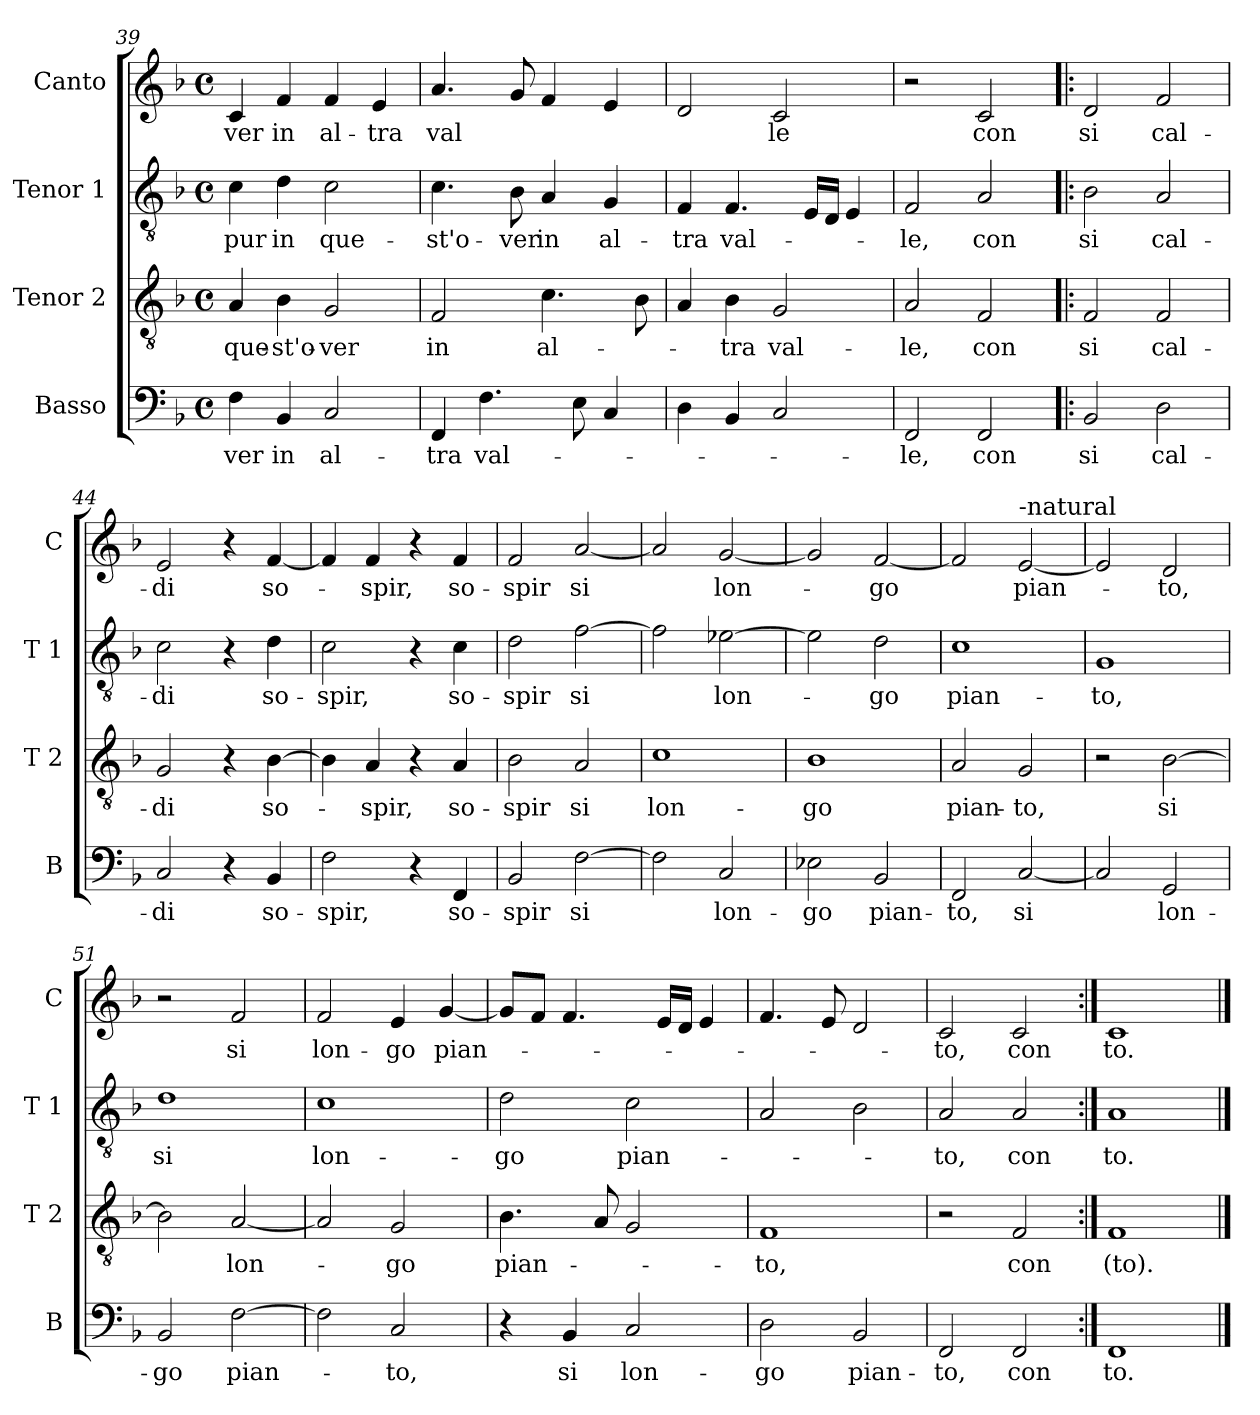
**kern	**text	**kern	**text	**kern	**text	**kern	**text
*part4	*part4	*part3	*part3	*part2	*part2	*part1	*part1
*staff4	*staff4	*staff3	*staff3	*staff2	*staff2	*staff1	*staff1
*I"Basso	*	*I"Tenor 2	*	*I"Tenor 1	*	*I"Canto	*
*I'B	*	*I'T 2	*	*I'T 1	*	*I'C	*
*clefF4	*	*clefGv2	*	*clefGv2	*	*clefG2	*
*k[b-]	*	*k[b-]	*	*k[b-]	*	*k[b-]	*
*F:	*	*F:	*	*F:	*	*F:	*
*M4/4	*	*M4/4	*	*M4/4	*	*M4/4	*
*met(c)	*	*met(c)	*	*met(c)	*	*met(c)	*
=39	=39	=39	=39	=39	=39	=39	=39
!	!LO:LY:b	!	!LO:LY:b	!	!LO:LY:b	!	!LO:LY:b
4F\	-ver	4A/	que-	4c\	pur	4c/	-ver
!	!LO:LY:b	!	!LO:LY:b	!	!LO:LY:b	!	!LO:LY:b
4BB-/	in	4B-\	-st'o-	4d\	in	4f/	in
!	!LO:LY:b	!	!LO:LY:b	!	!LO:LY:b	!	!LO:LY:b
2C/	al-	2G/	-ver	2c\	que-	4f/	al-
!	!	!	!	!	!	!	!LO:LY:b
.	.	.	.	.	.	4e/	-tra
=40	=40	=40	=40	=40	=40	=40	=40
!	!LO:LY:b	!	!LO:LY:b	!	!LO:LY:b	!	!LO:LY:b
4FF/	-tra	2F/	in	4.c\	-st'o-	4.a/	val
!	!LO:LY:b	!	!	!	!	!	!
4.F\	val-	.	.	.	.	.	.
!	!	!	!	!	!LO:LY:b	!	!
.	.	.	.	8B-\	-ver	8g/	.
!	!	!	!LO:LY:b	!	!LO:LY:b	!	!
.	.	4.c\	al-	4A/	in	4f/	.
8E\	.	.	.	.	.	.	.
!	!	!	!	!	!LO:LY:b	!	!
4C/	.	.	.	4G/	al-	4e/	.
.	.	8B-\	.	.	.	.	.
=41	=41	=41	=41	=41	=41	=41	=41
!	!	!	!	!	!LO:LY:b	!	!
4D\	.	4A/	.	4F/	-tra	2d/	.
!	!	!	!LO:LY:b	!	!LO:LY:b	!	!
4BB-/	.	4B-\	-tra	4.F/	val-	.	.
!	!	!	!LO:LY:b	!	!	!	!LO:LY:b
2C/	.	2G/	val-	.	.	2c/	le
.	.	.	.	16E/LL	.	.	.
.	.	.	.	16D/JJ	.	.	.
.	.	.	.	4E/	.	.	.
=42	=42	=42	=42	=42	=42	=42	=42
!	!LO:LY:b	!	!LO:LY:b	!	!LO:LY:b	!	!
2FF/	-le,	2A/	-le,	2F/	-le,	2r	.
!	!LO:LY:b	!	!LO:LY:b	!	!LO:LY:b	!	!LO:LY:b
2FF/	con	2F/	con	2A/	con	2c/	con
=43!|:	=43!|:	=43!|:	=43!|:	=43!|:	=43!|:	=43!|:	=43!|:
!	!LO:LY:b	!	!LO:LY:b	!	!LO:LY:b	!	!LO:LY:b
2BB-/	si	2F/	si	2B-\	si	2d/	si
!	!LO:LY:b	!	!LO:LY:b	!	!LO:LY:b	!	!LO:LY:b
2D\	cal-	2F/	cal-	2A/	cal-	2f/	cal-
!!LO:LB:g=z
=44	=44	=44	=44	=44	=44	=44	=44
!	!LO:LY:b	!	!LO:LY:b	!	!LO:LY:b	!	!LO:LY:b
2C/	-di	2G/	-di	2c\	-di	2e/	-di
4r	.	4r	.	4r	.	4r	.
!	!LO:LY:b	!	!LO:LY:b	!	!LO:LY:b	!	!LO:LY:b
4BB-/	so-	[4B-\	so-	4d\	so-	[4f/	so-
=45	=45	=45	=45	=45	=45	=45	=45
!	!LO:LY:b	!	!	!	!LO:LY:b	!	!
2F\	-spir,	4B-\]	.	2c\	-spir,	4f/]	.
!	!	!	!LO:LY:b	!	!	!	!LO:LY:b
.	.	4A/	-spir,	.	.	4f/	-spir,
4r	.	4r	.	4r	.	4r	.
!	!LO:LY:b	!	!LO:LY:b	!	!LO:LY:b	!	!LO:LY:b
4FF/	so-	4A/	so-	4c\	so-	4f/	so-
=46	=46	=46	=46	=46	=46	=46	=46
!	!LO:LY:b	!	!LO:LY:b	!	!LO:LY:b	!	!LO:LY:b
2BB-/	-spir	2B-\	-spir	2d\	-spir	2f/	-spir
!	!LO:LY:b	!	!LO:LY:b	!	!LO:LY:b	!	!LO:LY:b
[2F\	si	2A/	si	[2f\	si	[2a/	si
=47	=47	=47	=47	=47	=47	=47	=47
!	!	!	!LO:LY:b	!	!	!	!
2F\]	.	1c	lon-	2f\]	.	2a/]	.
!	!LO:LY:b	!	!	!	!LO:LY:b	!	!LO:LY:b
2C/	lon-	.	.	[2e-X\	lon-	[2g/	lon-
=48	=48	=48	=48	=48	=48	=48	=48
!	!LO:LY:b	!	!LO:LY:b	!	!	!	!
2E-X\	-go	1B-	-go	2e-\]	.	2g/]	.
!	!LO:LY:b	!	!	!	!LO:LY:b	!	!LO:LY:b
2BB-/	pian-	.	.	2d\	-go	[2f/	-go
=49	=49	=49	=49	=49	=49	=49	=49
!	!LO:LY:b	!	!LO:LY:b	!	!LO:LY:b	!	!
2FF/	-to,	2A/	pian-	1c	pian-	2f/]	.
!	!	!	!	!	!	!LO:TX:a:t=-natural	!
!	!LO:LY:b	!	!LO:LY:b	!	!	!	!LO:LY:b
[2C/	si	2G/	-to,	.	.	[2e/	pian-
=50	=50	=50	=50	=50	=50	=50	=50
!	!	!	!	!	!LO:LY:b	!	!
2C/]	.	2r	.	1G	-to,	2e/]	.
!	!LO:LY:b	!	!LO:LY:b	!	!	!	!LO:LY:b
2GG/	lon-	[2B-\	si	.	.	2d/	-to,
!!LO:LB:g=z
=51	=51	=51	=51	=51	=51	=51	=51
!	!LO:LY:b	!	!	!	!LO:LY:b	!	!
2BB-/	-go	2B-\]	.	1d	si	2r	.
!	!LO:LY:b	!	!LO:LY:b	!	!	!	!LO:LY:b
[2F\	pian-	[2A/	lon-	.	.	2f/	si
=52	=52	=52	=52	=52	=52	=52	=52
!	!	!	!	!	!LO:LY:b	!	!LO:LY:b
2F\]	.	2A/]	.	1c	lon-	2f/	lon-
!	!LO:LY:b	!	!LO:LY:b	!	!	!	!LO:LY:b
2C/	-to,	2G/	-go	.	.	4e/	-go
!	!	!	!	!	!	!	!LO:LY:b
.	.	.	.	.	.	[4g/	pian-
=53	=53	=53	=53	=53	=53	=53	=53
!	!	!	!LO:LY:b	!	!LO:LY:b	!	!
4r	.	4.B-\	pian-	2d\	-go	8g/L]	.
.	.	.	.	.	.	8f/J	.
!	!LO:LY:b	!	!	!	!	!	!
4BB-/	si	.	.	.	.	4.f/	.
.	.	8A/	.	.	.	.	.
!	!LO:LY:b	!	!	!	!LO:LY:b	!	!
2C/	lon-	2G/	.	2c\	pian-	.	.
.	.	.	.	.	.	16e/LL	.
.	.	.	.	.	.	16d/JJ	.
.	.	.	.	.	.	4e/	.
=54	=54	=54	=54	=54	=54	=54	=54
!	!LO:LY:b	!	!LO:LY:b	!	!	!	!
2D\	-go	1F	-to,	2A/	.	4.f/	.
.	.	.	.	.	.	8e/	.
!	!LO:LY:b	!	!	!	!	!	!
2BB-/	pian-	.	.	2B-\	.	2d/	.
=55	=55	=55	=55	=55	=55	=55	=55
!	!LO:LY:b	!	!	!	!LO:LY:b	!	!LO:LY:b
2FF/	-to,	2r	.	2A/	-to,	2c/	-to,
!	!LO:LY:b	!	!LO:LY:b	!	!LO:LY:b	!	!LO:LY:b
2FF/	con	2F/	con	2A/	con	2c/	con
=56:|!	=56:|!	=56:|!	=56:|!	=56:|!	=56:|!	=56:|!	=56:|!
!	!LO:LY:b	!	!LO:LY:b	!	!LO:LY:b	!	!LO:LY:b
1FF	to.	1F	(to).	1A	to.	1c	to.
==	==	==	==	==	==	==	==
*-	*-	*-	*-	*-	*-	*-	*-
